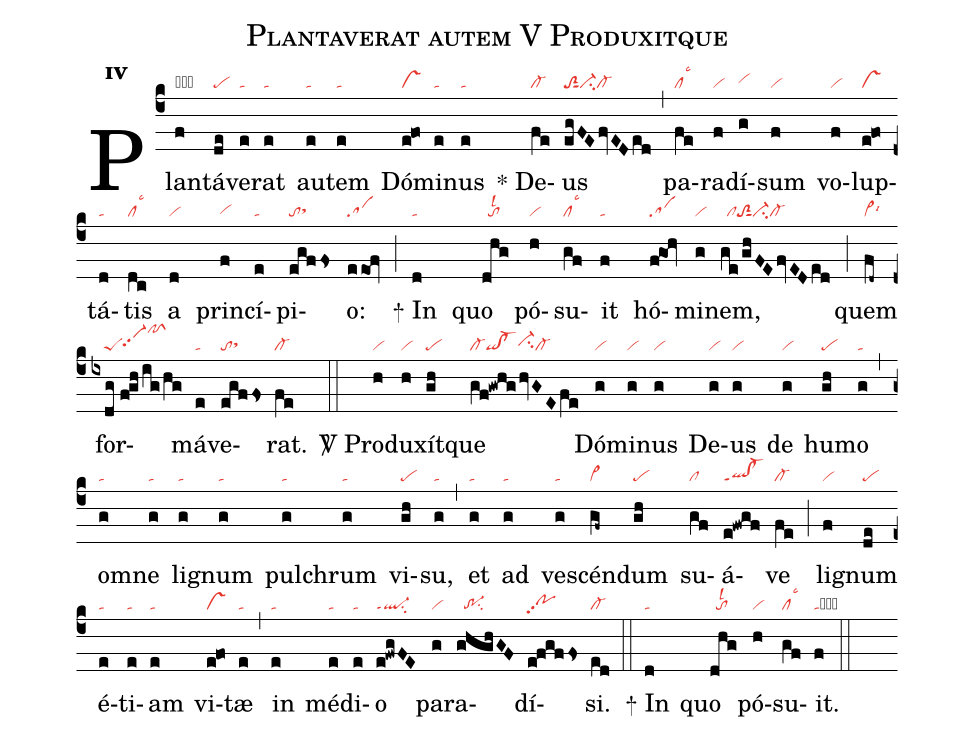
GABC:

name:Plantaverat autem V Produxitque;
office-part:re;
mode:4;
nabc-lines:1;
%%
initial-style: 1;
name: Plantaverat autem Dominus;
mode: 4;
office-part: Responsorium;
annotation: Resp.;
annotation: iv;
nabc-lines:1;
%%
(c4) Plan(f|obvi)tá(de|pe)ve(e|ta)rat(e|ta) au(e|ta)tem(e|ta) Dó(e!fo|vs)mi(e|ta)nus(e|ta) <sp>*</sp> De(fe|cl-)us(egFEfvEDed|toS2sut1ci-cl-) (,) pa(fe|cllsc3)ra(f|vi)dí(g|vihh)sum(f|vi) vo(f|vi)lup(e!fo|vs)tá(d|ta)tis(dc|cllsc3) a(d|vi) prin(f|vihg)cí(e|ta)pi(egffs|tosthh)o:(eeof|sa) (;)
<sp>+</sp> In(d|ta) quo(dhg|//tolsl2) pó(h|vi)su(gf|cllsc3)it(f|ta) hó(f!goh|sa)mi(g|vi)nem,(ge/ghFEfvEDed|//cltoS2sut1ci-cl-) (;) quem(fd~|vi>lsi6) for(ixdg//f!gh/ig/hg|////peSvi-hhpp2pfShm)má(e|ta)ve(egffs|tosthh)rat.(fe|cl-) (::)

<sp>V/</sp> Pro(h|vi)du(h|vi)xít(gh|pe)que(gf!gwhg/hvGEfe|cl-qi!cl-ci-hhcl-) Dó(g|vi)mi(g|vi)nus(g|vi) De(g|vi)us(g|vi) de(g|vi) hu(gh|pe)mo(g|ta) (,) om(g|ta)ne(g|ta) lig(g|ta)num(g|ta) pul(g|ta)chrum(g|ta) vi(gh|pe)su,(g|ta) (,) et(g|ta) ad(g|ta) ves(g|ta)cén(gf~|vi>)dum(gh|pe) su(gf|cl)á(e!fwgf|ql!cl-ppt1)ve(fe|cl-) (;) lig(f|vi)num(de|pe) é(e|ta)ti(e|ta)am(e|ta) vi(e!fo|vs)tæ(e|ta) (,) in(e|ta) mé(e|ta)di(e|ta)o(e!fwgFE|ql-ppt1su2) pa(g|vi)ra(ghghGF|//tr-1su2)dí(e!fgffs|pohhpp2)si.(ed|cl-) (::)

<sp>+</sp> In(d|ta) quo(dhg|//tolsl2) pó(h|vi)su(gf|cllsc3)it.(f|tacb) (::)
